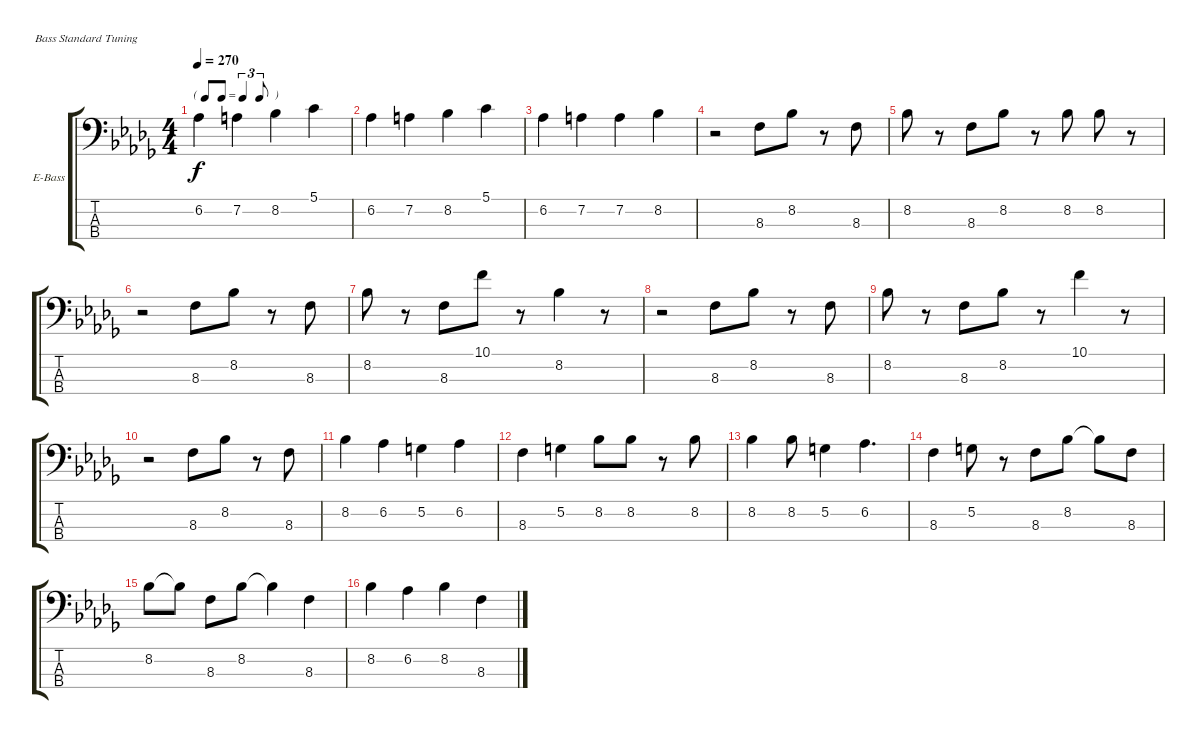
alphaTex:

\defaultSystemsLayout 4
\bracketExtendMode groupsimilarinstruments
\firstSystemTrackNameOrientation horizontal
\otherSystemsTrackNameOrientation horizontal
\track ("Electric Bass" "E-Bass") {multiBarRest instrument electricbassfinger}
\staff {score tabs}
\tuning (G2 D2 A1 E1)
\ts (4 4)
\tf triplet8th
\tempo 270
\clef f4
\ks bbminor
6.2.4{dy f} 7.2.4 8.2.4 5.1.4 |
6.2.4 7.2.4 8.2.4 5.1.4 |
6.2.4 7.2.4 7.2.4 8.2.4 |
r.2 8.3.8 8.2.8 r.8 8.3.8 |
8.2.8 r.8 8.3.8 8.2.8 r.8 8.2.8 8.2.8 r.8 |
r.2 8.3.8 8.2.8 r.8 8.3.8 |
8.2.8 r.8 8.3.8 10.1.8 r.8 8.2.4 r.8 |
r.2 8.3.8 8.2.8 r.8 8.3.8 |
8.2.8 r.8 8.3.8 8.2.8 r.8 10.1.4 r.8 |
r.2 8.3.8 8.2.8 r.8 8.3.8 |
8.2.4 6.2.4 5.2.4 6.2.4 |
8.3.4 5.2.4 8.2.8 8.2.8 r.8 8.2.8 |
8.2.4 8.2.8 5.2.4 6.2.4{d} |
8.3.4 5.2.8 r.8 8.3.8 8.2.8 8.2{t}.8 8.3.8 |
8.2.8 8.2{t}.8 8.3.8 8.2.8 8.2{t}.4 8.3.4 |
8.2.4 6.2.4 8.2.4 8.3.4
